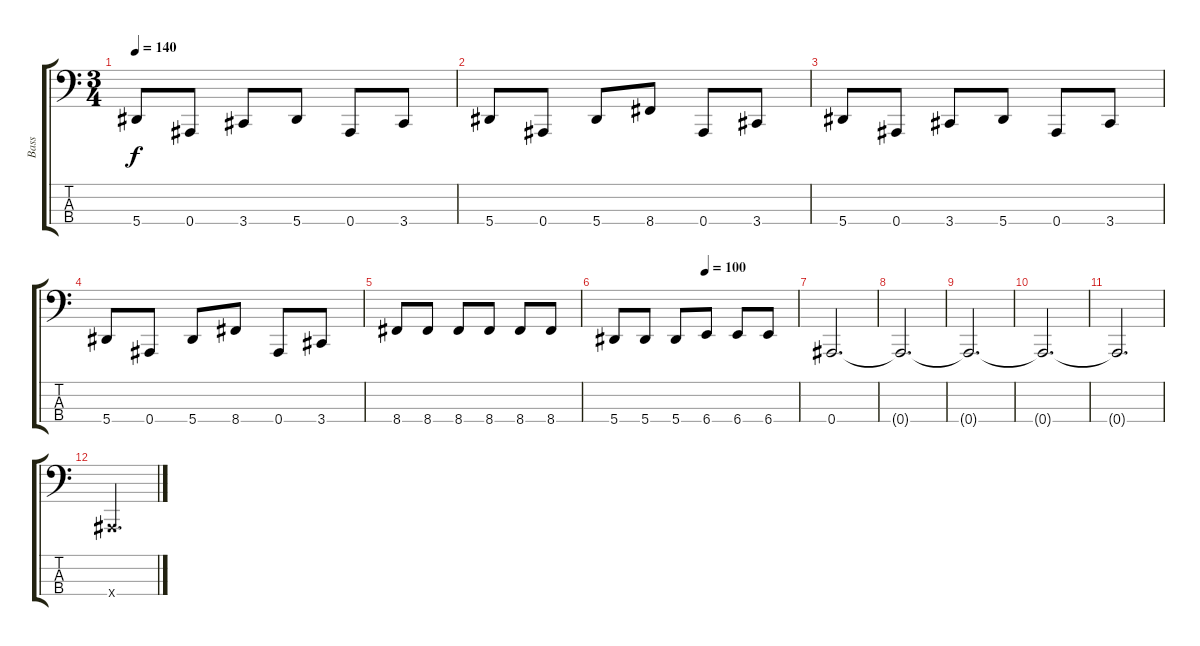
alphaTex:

\track ("Bass" "Bass") {instrument electricbassfinger}
\staff {score tabs}
\tuning (Gb3 Db2 F1 Bb0) {hide}
\ts (3 4)
\tempo 140
\clef f4
\ks c
5.4.8{dy f} 0.4.8 3.4.8 5.4.8 0.4.8 3.4.8 |
5.4.8 0.4.8 5.4.8 8.4.8 0.4.8 3.4.8 |
5.4.8 0.4.8 3.4.8 5.4.8 0.4.8 3.4.8 |
5.4.8 0.4.8 5.4.8 8.4.8 0.4.8 3.4.8 |
8.4.8 8.4.8 8.4.8 8.4.8 8.4.8 8.4.8 |
\tempo (100 0.5)
5.4.8 5.4.8 5.4.8 6.4.8 6.4.8 6.4.8 |
0.4.2{d} |
0.4{t}.2{d} |
0.4{t}.2{d} |
0.4{t}.2{d} |
0.4{t}.2{d} |
0.4{x}.2{d}
